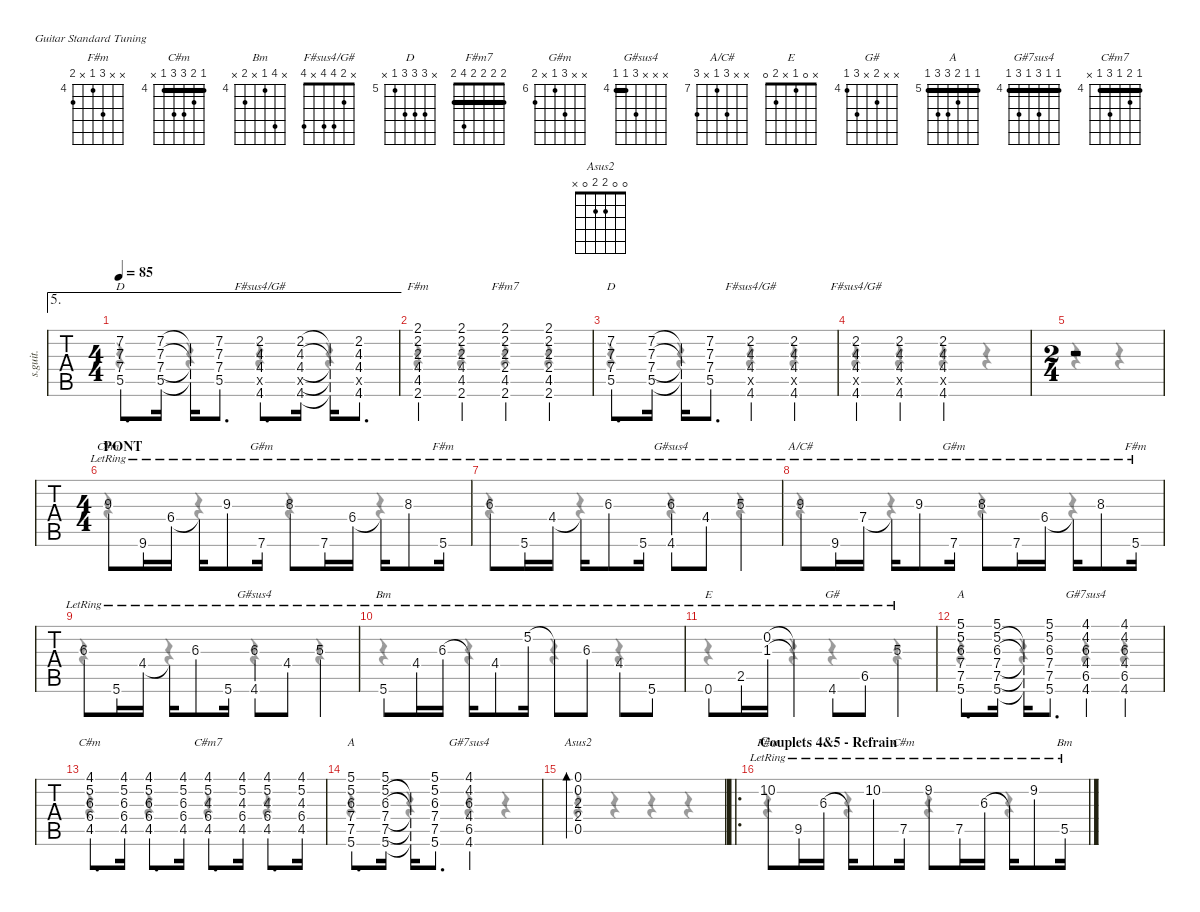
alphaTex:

\defaultSystemsLayout 4
\hideDynamics
\bracketExtendMode nobrackets
\track ("Piste 1" "s.guit.") {instrument acousticguitarsteel}
\staff {tabs}
\tuning (E4 B3 G3 D3 A2 E2)
\chord ("F#m" x 10 6 x 9 x) {firstfret 6}
\chord ("C#m" x 9 6 x 7 x) {firstfret 6}
\chord ("Bm" x 7 4 x 5 x) {firstfret 4}
\chord ("F#m" 2 2 2 4 4 2) {barre (2 2 2)}
\chord ("F#sus4/G#" x 2 4 4 x 4) {firstfret 2}
\chord ("D" x 7 7 7 5 x) {firstfret 5}
\chord ("F#sus4/G#" x 2 4 4 x 4)
\chord ("F#m7" 2 2 2 2 4 2) {barre (2 2 2 2)}
\chord ("C#m" x x 9 6 x 9) {firstfret 6}
\chord ("G#m" x x 8 6 x 7) {firstfret 6}
\chord ("F#m" x x 6 4 x 5) {firstfret 4}
\chord ("G#sus4" x x x 6 4 4) {firstfret 4 barre 4}
\chord ("A/C#" x x 9 7 x 9) {firstfret 7}
\chord ("E" x 0 1 x 2 0)
\chord ("G#" x x 5 x 6 4) {firstfret 4}
\chord ("A" 5 5 6 7 7 5) {firstfret 5 barre (5 5)}
\chord ("G#7sus4" 4 4 6 4 6 4) {firstfret 4 barre (4 4 4)}
\chord ("C#m" 4 5 6 6 4 x) {firstfret 4 barre 4}
\chord ("C#m7" 4 5 4 6 4 x) {firstfret 4 barre (4 4)}
\chord ("Asus2" 0 0 2 2 0 x)
\voice
\ae 5
\ts (4 4)
\tempo 85
\clef g2
\ks c
(7.2{acc #} 7.3 7.4 5.5).8{d ch "D" dy f beam Up} (7.2{acc #} 7.3 7.4 5.5).16{beam Up} (7.2{t acc #} 7.3{t} 7.4{t} 5.5{t}).16{beam Up} (7.2{acc #} 7.3 7.4 5.5).8{d beam Up} (2.2{acc #} 4.3 4.4{acc #} 5.5{x} 4.6{acc #}).8{d ch "F#sus4/G#" beam Up} (2.2{acc #} 4.3 4.4{acc #} 5.5{x} 4.6{acc #}).16{beam Up} (2.2{t acc #} 4.3{t} 4.4{t acc #} 5.5{x t} 4.6{t acc #}).16{beam Up} (2.2{acc #} 4.3 4.4{acc #} 5.5{x} 4.6{acc #}).8{d beam Up} |
(2.1{acc #} 2.2{acc #} 2.3 4.4{acc #} 4.5{acc #} 2.6{acc #}).4{ch "F#m" beam Up} (2.1{acc #} 2.2{acc #} 2.3 4.4{acc #} 4.5{acc #} 2.6{acc #}).4{beam Up} (2.1{acc #} 2.2{acc #} 2.3 2.4 4.5{acc #} 2.6{acc #}).4{ch "F#m7" beam Up} (2.1{acc #} 2.2{acc #} 2.3 2.4 4.5{acc #} 2.6{acc #}).4{beam Up} |
(7.2{acc #} 7.3 7.4 5.5).8{d ch "D" beam Up} (7.2{acc #} 7.3 7.4 5.5).16{beam Up} (7.2{t acc #} 7.3{t} 7.4{t} 5.5{t}).16{beam Up} (7.2{acc #} 7.3 7.4 5.5).8{d beam Up} (2.2{acc #} 4.3 4.4{acc #} 0.5{x} 4.6{acc #}).4{ch "F#sus4/G#" beam Up} (2.2{acc #} 4.3 4.4{acc #} 0.5{x} 4.6{acc #}).4{beam Up} |
(2.2{acc #} 4.3 4.4{acc #} 0.5{x} 4.6{acc #}).4{ch "F#sus4/G#" beam Up} (2.2{acc #} 4.3 4.4{acc #} 0.5{x} 4.6{acc #}).4{beam Up} (2.2{acc #} 4.3 4.4{acc #} 0.5{x} 4.6{acc #}).2{beam Up} |
\ts (2 4)
\beaming (8 1 1 1 1)
r.2{beam Up} |
\ts (4 4)
\beaming (8 2 2 2 2)
\section ("" "PONT")
9.3{lr}.8{ch "C#m" beam Up} 9.6{lr acc #}.16{beam Up} 6.4{lr acc #}.16{beam Up} 6.4{lr t acc #}.16{beam Up} 9.3{lr}.8{beam Up} 7.6{lr}.16{ch "G#m" beam Up} 8.3{lr acc #}.8{beam Up} 7.6{lr}.16{beam Up} 6.4{lr acc #}.16{beam Up} 6.4{lr t acc #}.16{beam Up} 8.3{lr acc #}.8{beam Up} 5.6{lr}.16{ch "F#m" beam Up} |
6.3{lr acc #}.8{beam Up} 5.6{lr}.16{beam Up} 4.4{lr acc #}.16{beam Up} 4.4{lr t acc #}.16{beam Up} 6.3{lr acc #}.8{beam Up} 5.6{lr}.16{beam Up} (6.3{lr acc #} 4.6{lr acc #}).8{ch "G#sus4" beam Up} 4.4{lr acc #}.8{beam Up} 5.3{lr}.4{beam Up} |
9.3{lr}.8{ch "A/C#" beam Up} 9.6{lr acc #}.16{beam Up} 7.4{lr}.16{beam Up} 7.4{lr t}.16{beam Up} 9.3{lr}.8{beam Up} 7.6{lr}.16{ch "G#m" beam Up} 8.3{lr acc #}.8{beam Up} 7.6{lr}.16{beam Up} 6.4{lr acc #}.16{beam Up} 6.4{lr t acc #}.16{beam Up} 8.3{lr acc #}.8{beam Up} 5.6{lr}.16{ch "F#m" beam Up} |
6.3{lr acc #}.8{beam Up} 5.6{lr}.16{beam Up} 4.4{lr acc #}.16{beam Up} 4.4{lr t acc #}.16{beam Up} 6.3{lr acc #}.8{beam Up} 5.6{lr}.16{beam Up} (6.3{lr acc #} 4.6{lr acc #}).8{ch "G#sus4" beam Up} 4.4{lr acc #}.8{beam Up} 5.3{lr}.4{beam Up} |
5.6{lr}.8{ch "Bm" beam Up} 4.4{lr acc #}.16{beam Up} 6.3{lr acc #}.16{beam Up} 6.3{lr t acc #}.16{beam Up} 4.4{lr acc #}.8{beam Up} 5.2{lr}.16{beam Up} 5.2{lr t}.8{beam Up} 6.3{lr acc #}.8{beam Up} 4.4{lr acc #}.8{beam Up} 5.6{lr}.8{beam Up} |
0.6{lr}.8{ch "E" beam Up} 2.5{lr}.16{beam Up} (0.2{lr} 1.3{lr acc #}).16{beam Up} (0.2{lr t} 1.3{lr t acc #}).4{beam Up} 4.6{lr acc #}.8{ch "G#" beam Up} 6.5{lr acc #}.8{beam Up} 5.3{lr}.4{beam Up} |
(5.1 5.2 6.3{acc #} 7.4 7.5 5.6).8{d ch "A" beam Up} (5.1 5.2 6.3{acc #} 7.4 7.5 5.6).16{beam Up} (5.2{t} 6.3{t acc #} 7.4{t} 7.5{t} 5.6{t}).16{beam Up} (5.1 5.2 6.3{acc #} 7.4 7.5 5.6).8{d beam Up} (4.1{acc #} 4.2{acc #} 6.3{acc #} 4.4{acc #} 6.5{acc #} 4.6{acc #}).4{ch "G#7sus4" beam Up} (4.1{acc #} 4.2{acc #} 6.3{acc #} 4.4{acc #} 6.5{acc #} 4.6{acc #}).4{beam Up} |
(4.1{acc #} 5.2 6.3{acc #} 6.4{acc #} 4.5{acc #}).8{d ch "C#m" beam Up} (4.1{acc #} 5.2 6.3{acc #} 6.4{acc #} 4.5{acc #}).16{beam Up} (4.1{acc #} 5.2 6.3{acc #} 6.4{acc #} 4.5{acc #}).8{d beam Up} (4.1{acc #} 5.2 6.3{acc #} 6.4{acc #} 4.5{acc #}).16{beam Up} (4.1{acc #} 5.2 4.3 6.4{acc #} 4.5{acc #}).8{d ch "C#m7" beam Up} (4.1{acc #} 5.2 4.3 6.4{acc #} 4.5{acc #}).16{beam Up} (4.1{acc #} 5.2 4.3 6.4{acc #} 4.5{acc #}).8{d beam Up} (4.1{acc #} 5.2 4.3 6.4{acc #} 4.5{acc #}).16{beam Up} |
(5.1 5.2 6.3{acc #} 7.4 7.5 5.6).8{d ch "A" beam Up} (5.1 5.2 6.3{acc #} 7.4 7.5 5.6).16{beam Up} (5.2{t} 6.3{t acc #} 7.4{t} 7.5{t} 5.6{t}).16{beam Up} (5.1 5.2 6.3{acc #} 7.4 7.5 5.6).8{d beam Up} (4.1{acc #} 4.2{acc #} 6.3{acc #} 4.4{acc #} 6.5{acc #} 4.6{acc #}).2{ch "G#7sus4" beam Up} |
(0.1 0.2 2.3 2.4 0.5).1{bd 480 ch "Asus2" beam Up} |
\ro
\section ("" "Couplets 4&5 - Refrain")
10.2{lr}.8{ch "F#m" beam Up} 9.5{lr acc #}.16{beam Up} 6.3{lr acc #}.16{beam Up} 6.3{lr t acc #}.16{beam Up} 10.2{lr}.8{beam Up} 7.5{lr}.16{ch "C#m" beam Up} 9.2{lr acc #}.8{beam Up} 7.5{lr}.16{beam Up} 6.3{lr acc #}.16{beam Up} 6.3{lr t acc #}.16{beam Up} 9.2{lr acc #}.8{beam Up} 5.5{lr}.16{ch "Bm" beam Up}
\voice
\clef g2
\ottava regular
\simile none
\ks c
r.4{dy mf beam Down} r.4{beam Down} r.4{beam Down} r.4{beam Down} |
r.4{beam Down} r.4{beam Down} r.4{beam Down} r.4{beam Down} |
r.4{beam Down} r.4{beam Down} r.4{beam Down} r.4{beam Down} |
r.4{beam Down} r.4{beam Down} r.4{beam Down} r.4{beam Down} |
r.4{beam Down} r.4{beam Down} |
r.4{beam Down} r.4{beam Down} r.4{beam Down} r.4{beam Down} |
r.4{beam Down} r.4{beam Down} r.4{beam Down} r.4{beam Down} |
r.4{beam Down} r.4{beam Down} r.4{beam Down} r.4{beam Down} |
r.4{beam Down} r.4{beam Down} r.4{beam Down} r.4{beam Down} |
r.4{beam Down} r.4{beam Down} r.4{beam Down} r.4{beam Down} |
r.4{beam Down} r.4{beam Down} r.4{beam Down} r.4{beam Down} |
r.4{beam Down} r.4{beam Down} r.4{beam Down} r.4{beam Down} |
r.4{beam Down} r.4{beam Down} r.4{beam Down} r.4{beam Down} |
r.4{beam Down} r.4{beam Down} r.4{beam Down} r.4{beam Down} |
r.4{beam Down} r.4{beam Down} r.4{beam Down} r.4{beam Down} |
r.4{beam Down} r.4{beam Down} r.4{beam Down} r.4{beam Down}
